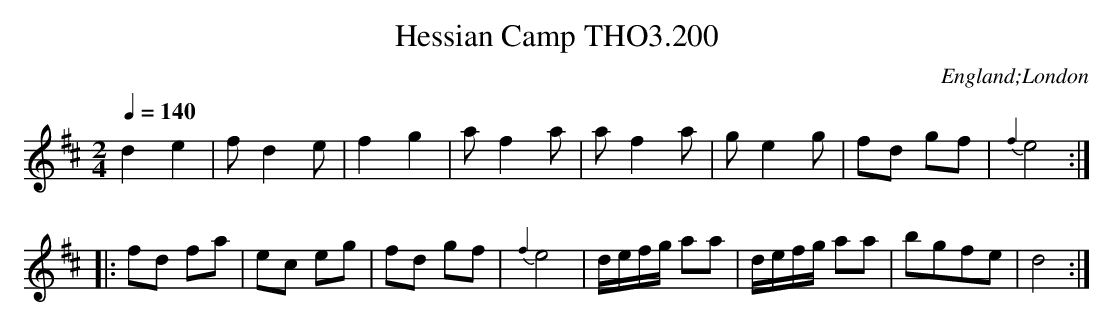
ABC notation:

X:1
T:Hessian Camp THO3.200
O:England;London
M:2/4
L:1/8
Q:1/4=140
K:D
d2e2|f d2 e|f2g2|a f2 a|a f2 a|g e2 g|fd gf|{f2}e4:|
|:fd fa|ec eg|fd gf|{f2}e4|d/e/f/g/ aa|d/e/f/g/ aa|bgfe|d4:|
